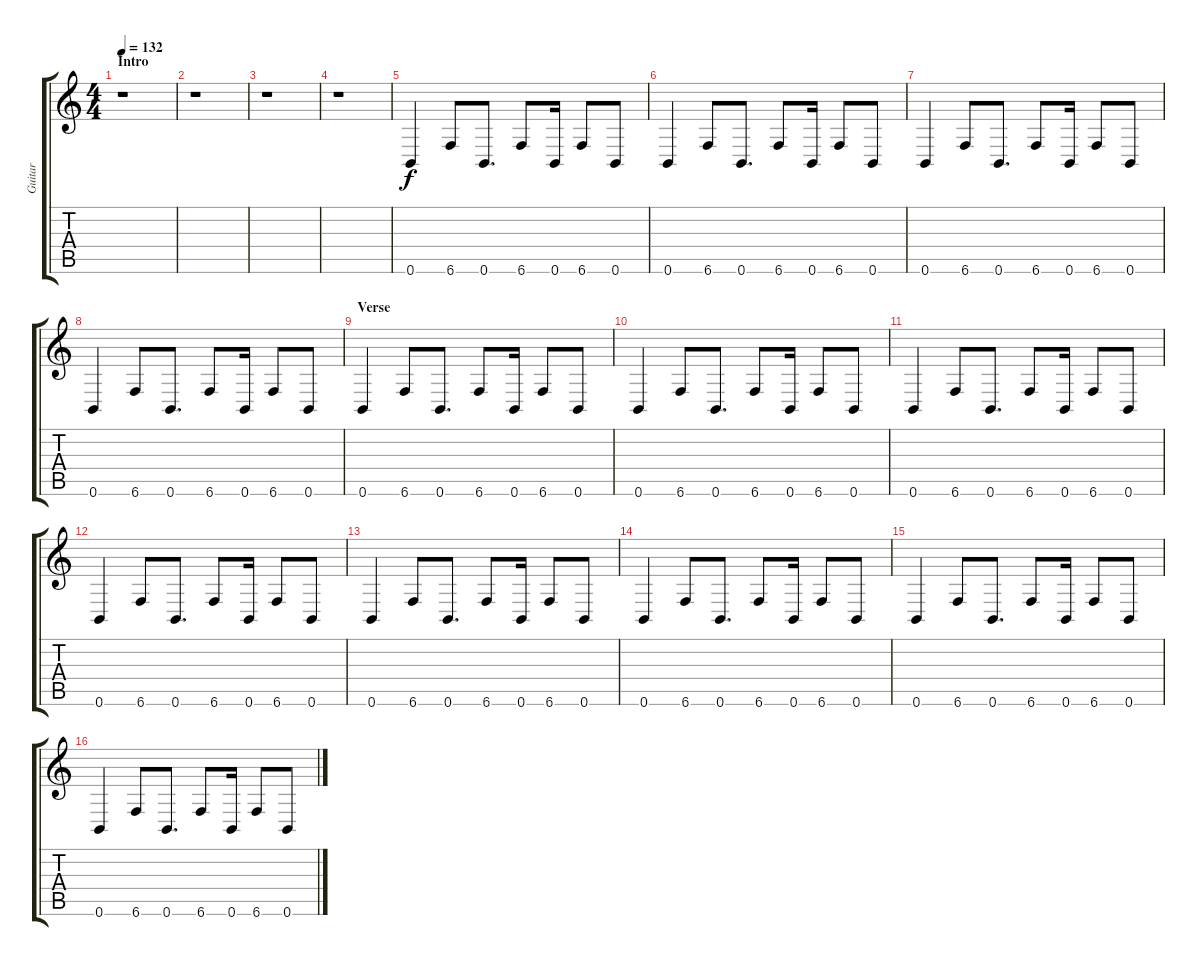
\track ("Guitar" "Guitar") {instrument distortionguitar}
\staff {score tabs}
\tuning (Db4 Ab3 E3 B2 Gb2 B1) {hide}
\ts (4 4)
\section ("" "Intro")
\tempo 132
\clef g2
\ks c
r.1{dy f instrument distortionguitar} |
r.1 |
r.1 |
r.1 |
0.6.4 6.6.8 0.6.8{d} 6.6.8 0.6.16 6.6.8 0.6.8 |
0.6.4 6.6.8 0.6.8{d} 6.6.8 0.6.16 6.6.8 0.6.8 |
0.6.4 6.6.8 0.6.8{d} 6.6.8 0.6.16 6.6.8 0.6.8 |
0.6.4 6.6.8 0.6.8{d} 6.6.8 0.6.16 6.6.8 0.6.8 |
\section ("" "Verse")
0.6.4 6.6.8 0.6.8{d} 6.6.8 0.6.16 6.6.8 0.6.8 |
0.6.4 6.6.8 0.6.8{d} 6.6.8 0.6.16 6.6.8 0.6.8 |
0.6.4 6.6.8 0.6.8{d} 6.6.8 0.6.16 6.6.8 0.6.8 |
0.6.4 6.6.8 0.6.8{d} 6.6.8 0.6.16 6.6.8 0.6.8 |
0.6.4 6.6.8 0.6.8{d} 6.6.8 0.6.16 6.6.8 0.6.8 |
0.6.4 6.6.8 0.6.8{d} 6.6.8 0.6.16 6.6.8 0.6.8 |
0.6.4 6.6.8 0.6.8{d} 6.6.8 0.6.16 6.6.8 0.6.8 |
0.6.4 6.6.8 0.6.8{d} 6.6.8 0.6.16 6.6.8 0.6.8
